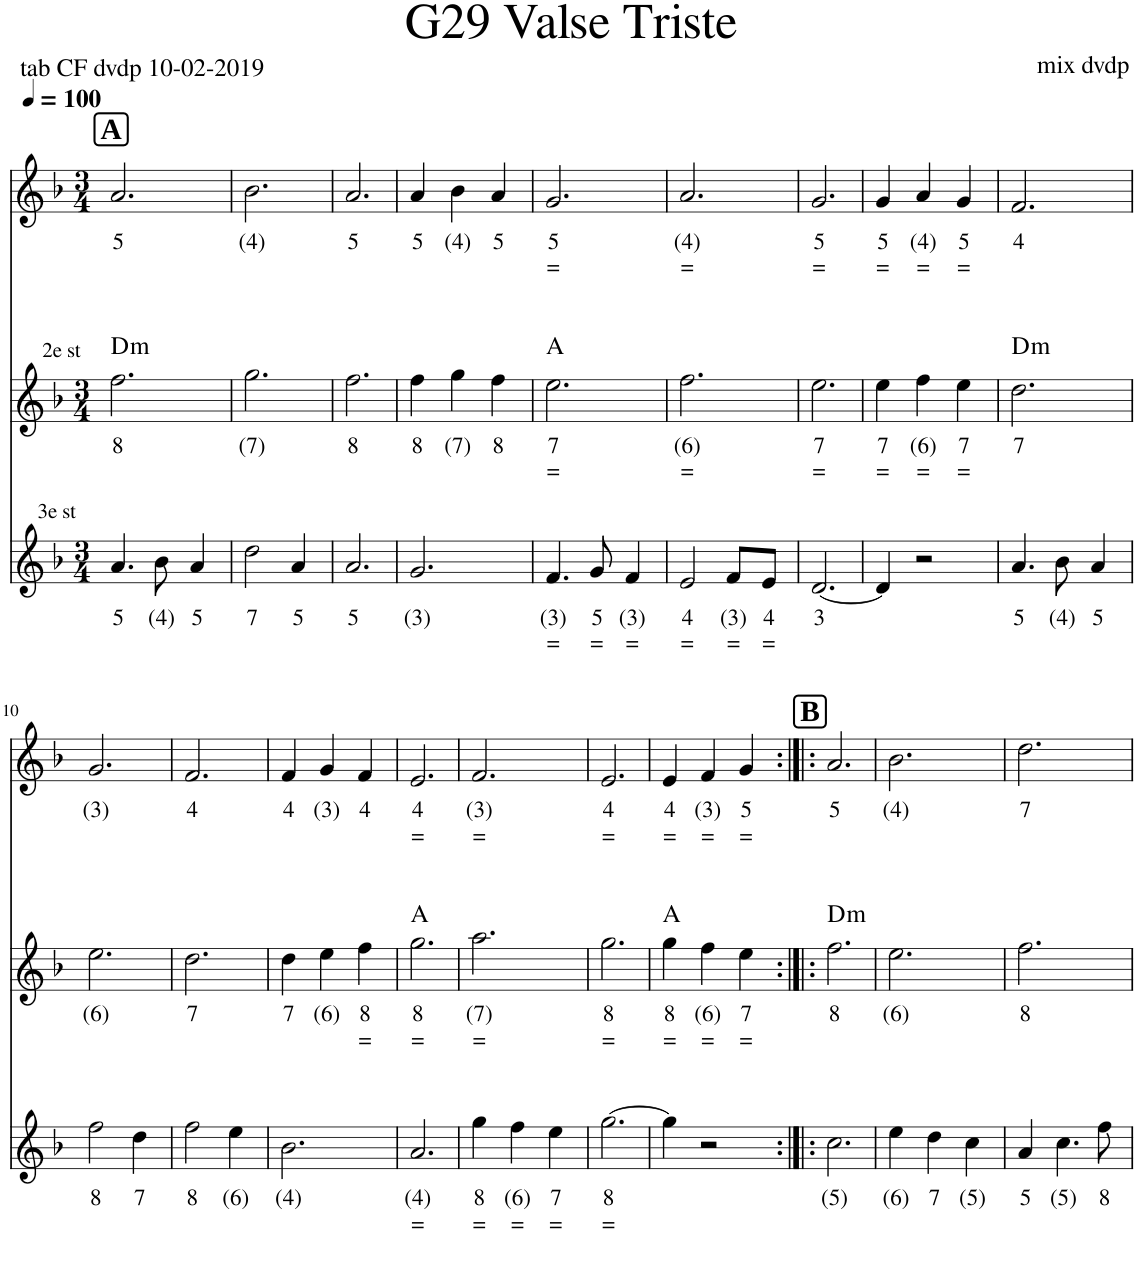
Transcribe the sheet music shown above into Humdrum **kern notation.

**kern	**text	**text	**kern	**text	**text	**harte	**kern	**text	**text
*part3	*part3	*part3	*part2	*part2	*part2	*part2	*part1	*part1	*part1
*staff3	*staff3	*staff3	*staff2	*staff2	*staff2	*	*staff1	*staff1	*staff1
*I"Voice	*	*	*I"Stem	*	*	*	*I"Voice	*	*
*clefG2	*	*	*clefG2	*	*	*	*clefG2	*	*
*k[b-]	*	*	*k[b-]	*	*	*	*k[b-]	*	*
*M3/4	*	*	*M3/4	*	*	*	*M3/4	*	*
*MM100	*	*	*MM100	*	*	*	*MM100	*	*
=1	=1	=1	=1	=1	=1	=1	=1	=1	=1
!	!	!	!	!	!	!	!LO:TX:a:B:t=A	!	!
!	!	!	!LO:TX:a:t=2e st	!	!	!	!	!	!
!LO:TX:a:t=3e st	!	!	!	!	!	!	!	!	!
!	!LO:LY:b	!	!	!LO:LY:b	!	!LO:H:kt=m	!	!LO:LY:b	!
4.a/	5	.	2.ff\	8	.	D:min	2.a/	5	.
!	!LO:LY:b	!	!	!	!	!	!	!	!
8b-\	(4)	.	.	.	.	.	.	.	.
!	!LO:LY:b	!	!	!	!	!	!	!	!
4a/	5	.	.	.	.	.	.	.	.
=2	=2	=2	=2	=2	=2	=2	=2	=2	=2
!	!LO:LY:b	!	!	!LO:LY:b	!	!	!	!LO:LY:b	!
2dd\	7	.	2.gg\	(7)	.	.	2.b-\	(4)	.
!	!LO:LY:b	!	!	!	!	!	!	!	!
4a/	5	.	.	.	.	.	.	.	.
=3	=3	=3	=3	=3	=3	=3	=3	=3	=3
!	!LO:LY:b	!	!	!LO:LY:b	!	!	!	!LO:LY:b	!
2.a/	5	.	2.ff\	8	.	.	2.a/	5	.
=4	=4	=4	=4	=4	=4	=4	=4	=4	=4
!	!LO:LY:b	!	!	!LO:LY:b	!	!	!	!LO:LY:b	!
2.g/	(3)	.	4ff\	8	.	.	4a/	5	.
!	!	!	!	!LO:LY:b	!	!	!	!LO:LY:b	!
.	.	.	4gg\	(7)	.	.	4b-\	(4)	.
!	!	!	!	!LO:LY:b	!	!	!	!LO:LY:b	!
.	.	.	4ff\	8	.	.	4a/	5	.
=5	=5	=5	=5	=5	=5	=5	=5	=5	=5
!	!LO:LY:b	!LO:LY:b	!	!LO:LY:b	!LO:LY:b	!	!	!LO:LY:b	!LO:LY:b
4.f/	(3)	=	2.ee\	7	=	A:maj	2.g/	5	=
!	!LO:LY:b	!LO:LY:b	!	!	!	!	!	!	!
8g/	5	=	.	.	.	.	.	.	.
!	!LO:LY:b	!LO:LY:b	!	!	!	!	!	!	!
4f/	(3)	=	.	.	.	.	.	.	.
=6	=6	=6	=6	=6	=6	=6	=6	=6	=6
!	!LO:LY:b	!LO:LY:b	!	!LO:LY:b	!LO:LY:b	!	!	!LO:LY:b	!LO:LY:b
2e/	4	=	2.ff\	(6)	=	.	2.a/	(4)	=
!	!LO:LY:b	!LO:LY:b	!	!	!	!	!	!	!
8f/L	(3)	=	.	.	.	.	.	.	.
!	!LO:LY:b	!LO:LY:b	!	!	!	!	!	!	!
8e/J	4	=	.	.	.	.	.	.	.
=7	=7	=7	=7	=7	=7	=7	=7	=7	=7
!	!LO:LY:b	!	!	!LO:LY:b	!LO:LY:b	!	!	!LO:LY:b	!LO:LY:b
[2.d/	3	.	2.ee\	7	=	.	2.g/	5	=
=8	=8	=8	=8	=8	=8	=8	=8	=8	=8
!	!	!	!	!LO:LY:b	!LO:LY:b	!	!	!LO:LY:b	!LO:LY:b
4d/]	.	.	4ee\	7	=	.	4g/	5	=
!	!	!	!	!LO:LY:b	!LO:LY:b	!	!	!LO:LY:b	!LO:LY:b
2r	.	.	4ff\	(6)	=	.	4a/	(4)	=
!	!	!	!	!LO:LY:b	!LO:LY:b	!	!	!LO:LY:b	!LO:LY:b
.	.	.	4ee\	7	=	.	4g/	5	=
=9	=9	=9	=9	=9	=9	=9	=9	=9	=9
!	!LO:LY:b	!	!	!LO:LY:b	!	!LO:H:kt=m	!	!LO:LY:b	!
4.a/	5	.	2.dd\	7	.	D:min	2.f/	4	.
!	!LO:LY:b	!	!	!	!	!	!	!	!
8b-\	(4)	.	.	.	.	.	.	.	.
!	!LO:LY:b	!	!	!	!	!	!	!	!
4a/	5	.	.	.	.	.	.	.	.
!!LO:LB:g=z
=10	=10	=10	=10	=10	=10	=10	=10	=10	=10
!	!LO:LY:b	!	!	!LO:LY:b	!	!	!	!LO:LY:b	!
2ff\	8	.	2.ee\	(6)	.	.	2.g/	(3)	.
!	!LO:LY:b	!	!	!	!	!	!	!	!
4dd\	7	.	.	.	.	.	.	.	.
=11	=11	=11	=11	=11	=11	=11	=11	=11	=11
!	!LO:LY:b	!	!	!LO:LY:b	!	!	!	!LO:LY:b	!
2ff\	8	.	2.dd\	7	.	.	2.f/	4	.
!	!LO:LY:b	!	!	!	!	!	!	!	!
4ee\	(6)	.	.	.	.	.	.	.	.
=12	=12	=12	=12	=12	=12	=12	=12	=12	=12
!	!LO:LY:b	!	!	!LO:LY:b	!	!	!	!LO:LY:b	!
2.b-\	(4)	.	4dd\	7	.	.	4f/	4	.
!	!	!	!	!LO:LY:b	!	!	!	!LO:LY:b	!
.	.	.	4ee\	(6)	.	.	4g/	(3)	.
!	!	!	!	!LO:LY:b	!LO:LY:b	!	!	!LO:LY:b	!
.	.	.	4ff\	8	=	.	4f/	4	.
=13	=13	=13	=13	=13	=13	=13	=13	=13	=13
!	!LO:LY:b	!LO:LY:b	!	!LO:LY:b	!LO:LY:b	!	!	!LO:LY:b	!LO:LY:b
2.a/	(4)	=	2.gg\	8	=	A:maj	2.e/	4	=
=14	=14	=14	=14	=14	=14	=14	=14	=14	=14
!	!LO:LY:b	!LO:LY:b	!	!LO:LY:b	!LO:LY:b	!	!	!LO:LY:b	!LO:LY:b
4gg\	8	=	2.aa\	(7)	=	.	2.f/	(3)	=
!	!LO:LY:b	!LO:LY:b	!	!	!	!	!	!	!
4ff\	(6)	=	.	.	.	.	.	.	.
!	!LO:LY:b	!LO:LY:b	!	!	!	!	!	!	!
4ee\	7	=	.	.	.	.	.	.	.
=15	=15	=15	=15	=15	=15	=15	=15	=15	=15
!	!LO:LY:b	!LO:LY:b	!	!LO:LY:b	!LO:LY:b	!	!	!LO:LY:b	!LO:LY:b
[2.gg\	8	=	2.gg\	8	=	.	2.e/	4	=
=16	=16	=16	=16	=16	=16	=16	=16	=16	=16
!	!	!	!	!LO:LY:b	!LO:LY:b	!	!	!LO:LY:b	!LO:LY:b
4gg\]	.	.	4gg\	8	=	A:maj	4e/	4	=
!	!	!	!	!LO:LY:b	!LO:LY:b	!	!	!LO:LY:b	!LO:LY:b
2r	.	.	4ff\	(6)	=	.	4f/	(3)	=
!	!	!	!	!LO:LY:b	!LO:LY:b	!	!	!LO:LY:b	!LO:LY:b
.	.	.	4ee\	7	=	.	4g/	5	=
=17:|!|:	=17:|!|:	=17:|!|:	=17:|!|:	=17:|!|:	=17:|!|:	=17:|!|:	=17:|!|:	=17:|!|:	=17:|!|:
!	!	!	!	!	!	!	!LO:TX:a:B:t=B	!	!
!	!LO:LY:b	!	!	!LO:LY:b	!	!LO:H:kt=m	!	!LO:LY:b	!
2.cc\	(5)	.	2.ff\	8	.	D:min	2.a/	5	.
=18	=18	=18	=18	=18	=18	=18	=18	=18	=18
!	!LO:LY:b	!	!	!LO:LY:b	!	!	!	!LO:LY:b	!
4ee\	(6)	.	2.ee\	(6)	.	.	2.b-\	(4)	.
!	!LO:LY:b	!	!	!	!	!	!	!	!
4dd\	7	.	.	.	.	.	.	.	.
!	!LO:LY:b	!	!	!	!	!	!	!	!
4cc\	(5)	.	.	.	.	.	.	.	.
=19	=19	=19	=19	=19	=19	=19	=19	=19	=19
!	!LO:LY:b	!	!	!LO:LY:b	!	!	!	!LO:LY:b	!
4a/	5	.	2.ff\	8	.	.	2.dd\	7	.
!	!LO:LY:b	!	!	!	!	!	!	!	!
4.cc\	(5)	.	.	.	.	.	.	.	.
!	!LO:LY:b	!	!	!	!	!	!	!	!
8ff\	8	.	.	.	.	.	.	.	.
=	=	=	=	=	=	=	=	=	=
*-	*-	*-	*-	*-	*-	*-	*-	*-	*-
